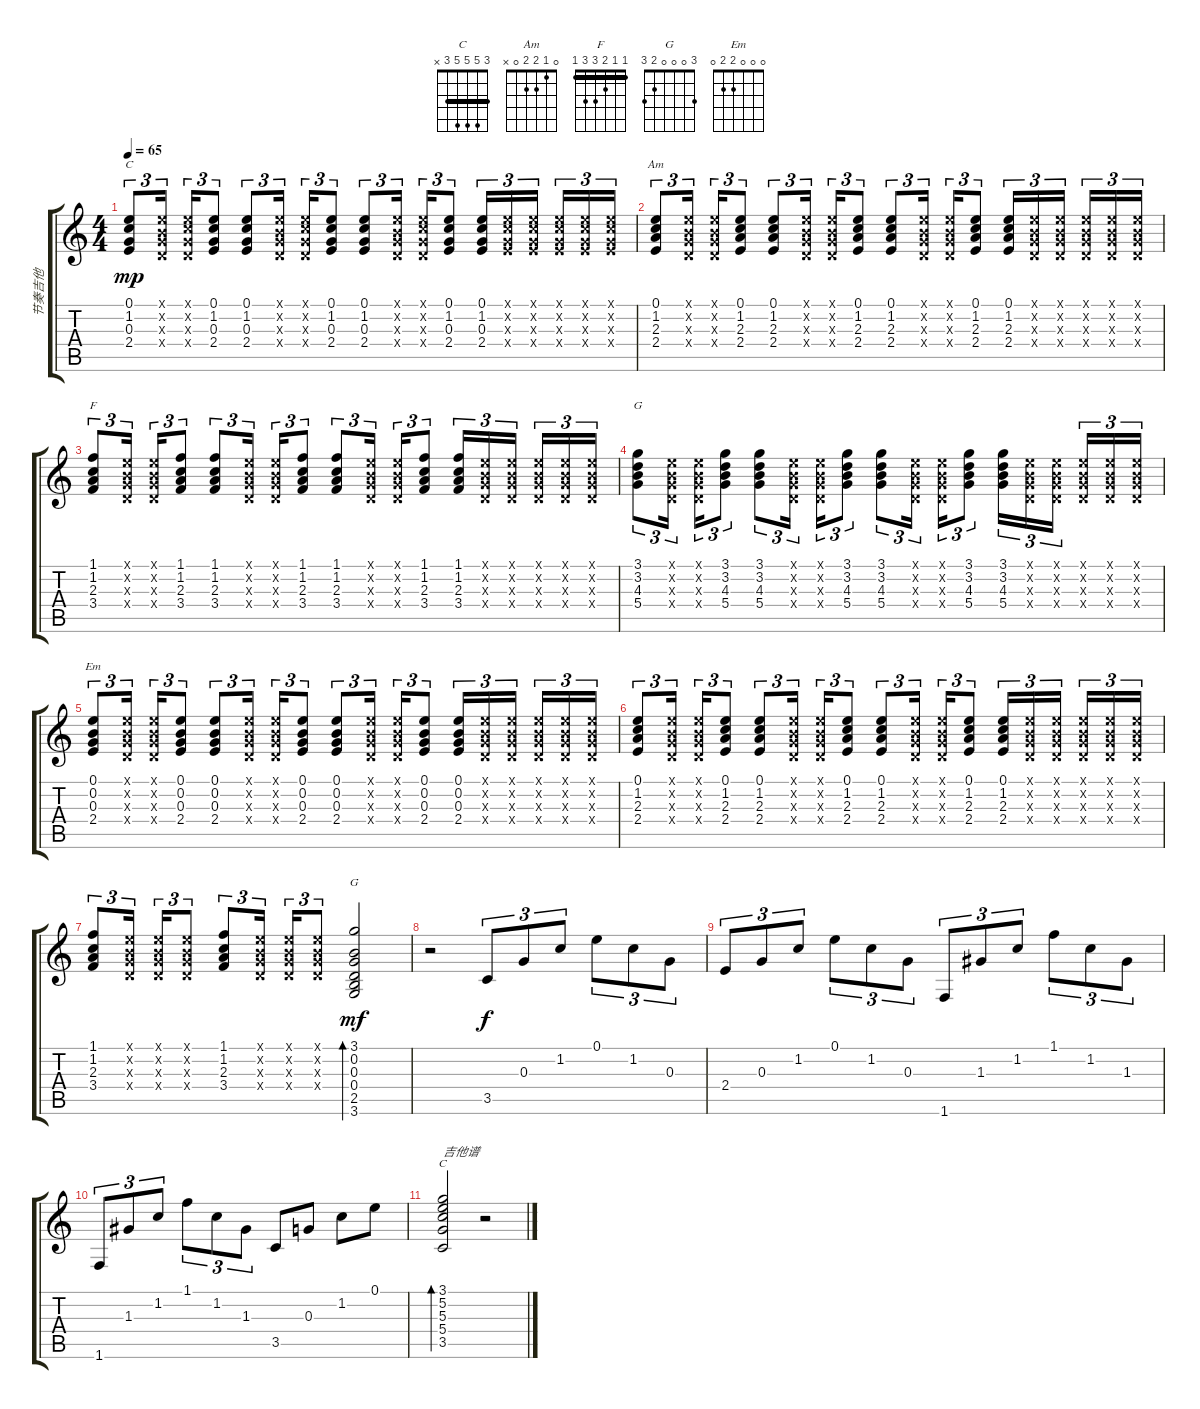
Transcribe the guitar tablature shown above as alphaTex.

\track ("节奏吉他" "节奏吉他") {instrument acousticguitarsteel}
\staff {score tabs}
\tuning (E4 B3 G3 D3 A2 E2) {hide}
\chord ("C" 0 1 0 2 3 x)
\chord ("Am" 0 1 2 2 0 x)
\chord ("F" 1 1 2 3 3 1) {barre 1}
\chord ("G" 3 3 4 5 5 3) {barre 3}
\chord ("Em" 0 0 0 2 2 0)
\chord ("G" 3 0 0 0 2 3)
\chord ("C" 3 5 5 5 3 x) {barre 3}
\ts (4 4)
\tempo 65
\clef g2
\ks c
(0.1 1.2 0.3 2.4).8{tu (3 2) ch "C" dy mp} (0.1{x} 0.2{x} 0.3{x} 0.4{x}).16{tu (3 2) beam splitsecondary} (0.1{x} 1.2{x} 0.3{x} 0.4{x}).16{tu (3 2)} (0.1 1.2 0.3 2.4).8{tu (3 2)} (0.1 1.2 0.3 2.4).8{tu (3 2)} (0.1{x} 0.2{x} 0.3{x} 0.4{x}).16{tu (3 2) beam splitsecondary} (0.1{x} 1.2{x} 0.3{x} 0.4{x}).16{tu (3 2)} (0.1 1.2 0.3 2.4).8{tu (3 2)} (0.1 1.2 0.3 2.4).8{tu (3 2)} (0.1{x} 0.2{x} 0.3{x} 0.4{x}).16{tu (3 2) beam splitsecondary} (0.1{x} 1.2{x} 0.3{x} 0.4{x}).16{tu (3 2)} (0.1 1.2 0.3 2.4).8{tu (3 2)} (0.1 1.2 0.3 2.4).16{tu (3 2)} (0.1{x} 1.2{x} 0.3{x} 2.4{x}).16{tu (3 2)} (0.1{x} 1.2{x} 0.3{x} 2.4{x}).16{tu (3 2) beam splitsecondary} (0.1{x} 1.2{x} 0.3{x} 2.4{x}).16{tu (3 2)} (0.1{x} 1.2{x} 0.3{x} 2.4{x}).16{tu (3 2)} (0.1{x} 1.2{x} 0.3{x} 2.4{x}).16{tu (3 2)} |
(0.1 1.2 2.3 2.4).8{tu (3 2) ch "Am"} (0.1{x} 0.2{x} 0.3{x} 0.4{x}).16{tu (3 2) beam splitsecondary} (0.1{x} 0.2{x} 0.3{x} 0.4{x}).16{tu (3 2)} (0.1 1.2 2.3 2.4).8{tu (3 2)} (0.1 1.2 2.3 2.4).8{tu (3 2)} (0.1{x} 0.2{x} 0.3{x} 0.4{x}).16{tu (3 2) beam splitsecondary} (0.1{x} 0.2{x} 0.3{x} 0.4{x}).16{tu (3 2)} (0.1 1.2 2.3 2.4).8{tu (3 2)} (0.1 1.2 2.3 2.4).8{tu (3 2)} (0.1{x} 0.2{x} 0.3{x} 0.4{x}).16{tu (3 2) beam splitsecondary} (0.1{x} 0.2{x} 0.3{x} 0.4{x}).16{tu (3 2)} (0.1 1.2 2.3 2.4).8{tu (3 2)} (0.1 1.2 2.3 2.4).16{tu (3 2)} (0.1{x} 0.2{x} 0.3{x} 0.4{x}).16{tu (3 2)} (0.1{x} 0.2{x} 0.3{x} 0.4{x}).16{tu (3 2) beam splitsecondary} (0.1{x} 0.2{x} 0.3{x} 0.4{x}).16{tu (3 2)} (0.1{x} 0.2{x} 0.3{x} 0.4{x}).16{tu (3 2)} (0.1{x} 0.2{x} 0.3{x} 0.4{x}).16{tu (3 2)} |
(1.1 1.2 2.3 3.4).8{tu (3 2) ch "F"} (0.1{x} 0.2{x} 0.3{x} 0.4{x}).16{tu (3 2) beam splitsecondary} (0.1{x} 0.2{x} 0.3{x} 0.4{x}).16{tu (3 2)} (1.1 1.2 2.3 3.4).8{tu (3 2)} (1.1 1.2 2.3 3.4).8{tu (3 2)} (0.1{x} 0.2{x} 0.3{x} 0.4{x}).16{tu (3 2) beam splitsecondary} (0.1{x} 0.2{x} 0.3{x} 0.4{x}).16{tu (3 2)} (1.1 1.2 2.3 3.4).8{tu (3 2)} (1.1 1.2 2.3 3.4).8{tu (3 2)} (0.1{x} 0.2{x} 0.3{x} 0.4{x}).16{tu (3 2) beam splitsecondary} (0.1{x} 0.2{x} 0.3{x} 0.4{x}).16{tu (3 2)} (1.1 1.2 2.3 3.4).8{tu (3 2)} (1.1 1.2 2.3 3.4).16{tu (3 2)} (0.1{x} 0.2{x} 0.3{x} 0.4{x}).16{tu (3 2)} (0.1{x} 0.2{x} 0.3{x} 0.4{x}).16{tu (3 2) beam splitsecondary} (0.1{x} 0.2{x} 0.3{x} 0.4{x}).16{tu (3 2)} (0.1{x} 0.2{x} 0.3{x} 0.4{x}).16{tu (3 2)} (0.1{x} 0.2{x} 0.3{x} 0.4{x}).16{tu (3 2)} |
(3.1 3.2 4.3 5.4).8{tu (3 2) ch "G"} (0.1{x} 0.2{x} 0.3{x} 0.4{x}).16{tu (3 2) beam splitsecondary} (0.1{x} 0.2{x} 0.3{x} 0.4{x}).16{tu (3 2)} (3.1 3.2 4.3 5.4).8{tu (3 2)} (3.1 3.2 4.3 5.4).8{tu (3 2)} (0.1{x} 0.2{x} 0.3{x} 0.4{x}).16{tu (3 2) beam splitsecondary} (0.1{x} 0.2{x} 0.3{x} 0.4{x}).16{tu (3 2)} (3.1 3.2 4.3 5.4).8{tu (3 2)} (3.1 3.2 4.3 5.4).8{tu (3 2)} (0.1{x} 0.2{x} 0.3{x} 0.4{x}).16{tu (3 2) beam splitsecondary} (0.1{x} 0.2{x} 0.3{x} 0.4{x}).16{tu (3 2)} (3.1 3.2 4.3 5.4).8{tu (3 2)} (3.1 3.2 4.3 5.4).16{tu (3 2)} (0.1{x} 0.2{x} 0.3{x} 0.4{x}).16{tu (3 2)} (0.1{x} 0.2{x} 0.3{x} 0.4{x}).16{tu (3 2) beam splitsecondary} (0.1{x} 0.2{x} 0.3{x} 0.4{x}).16{tu (3 2)} (0.1{x} 0.2{x} 0.3{x} 0.4{x}).16{tu (3 2)} (0.1{x} 0.2{x} 0.3{x} 0.4{x}).16{tu (3 2)} |
(0.1 0.2 0.3 2.4).8{tu (3 2) ch "Em"} (0.1{x} 0.2{x} 0.3{x} 0.4{x}).16{tu (3 2) beam splitsecondary} (0.1{x} 0.2{x} 0.3{x} 0.4{x}).16{tu (3 2)} (0.1 0.2 0.3 2.4).8{tu (3 2)} (0.1 0.2 0.3 2.4).8{tu (3 2)} (0.1{x} 0.2{x} 0.3{x} 0.4{x}).16{tu (3 2) beam splitsecondary} (0.1{x} 0.2{x} 0.3{x} 0.4{x}).16{tu (3 2)} (0.1 0.2 0.3 2.4).8{tu (3 2)} (0.1 0.2 0.3 2.4).8{tu (3 2)} (0.1{x} 0.2{x} 0.3{x} 0.4{x}).16{tu (3 2) beam splitsecondary} (0.1{x} 0.2{x} 0.3{x} 0.4{x}).16{tu (3 2)} (0.1 0.2 0.3 2.4).8{tu (3 2)} (0.1 0.2 0.3 2.4).16{tu (3 2)} (0.1{x} 0.2{x} 0.3{x} 0.4{x}).16{tu (3 2)} (0.1{x} 0.2{x} 0.3{x} 0.4{x}).16{tu (3 2) beam splitsecondary} (0.1{x} 0.2{x} 0.3{x} 0.4{x}).16{tu (3 2)} (0.1{x} 0.2{x} 0.3{x} 0.4{x}).16{tu (3 2)} (0.1{x} 0.2{x} 0.3{x} 0.4{x}).16{tu (3 2)} |
(0.1 1.2 2.3 2.4).8{tu (3 2)} (0.1{x} 0.2{x} 0.3{x} 0.4{x}).16{tu (3 2) beam splitsecondary} (0.1{x} 0.2{x} 0.3{x} 0.4{x}).16{tu (3 2)} (0.1 1.2 2.3 2.4).8{tu (3 2)} (0.1 1.2 2.3 2.4).8{tu (3 2)} (0.1{x} 0.2{x} 0.3{x} 0.4{x}).16{tu (3 2) beam splitsecondary} (0.1{x} 0.2{x} 0.3{x} 0.4{x}).16{tu (3 2)} (0.1 1.2 2.3 2.4).8{tu (3 2)} (0.1 1.2 2.3 2.4).8{tu (3 2)} (0.1{x} 0.2{x} 0.3{x} 0.4{x}).16{tu (3 2) beam splitsecondary} (0.1{x} 0.2{x} 0.3{x} 0.4{x}).16{tu (3 2)} (0.1 1.2 2.3 2.4).8{tu (3 2)} (0.1 1.2 2.3 2.4).16{tu (3 2)} (0.1{x} 0.2{x} 0.3{x} 0.4{x}).16{tu (3 2)} (0.1{x} 0.2{x} 0.3{x} 0.4{x}).16{tu (3 2) beam splitsecondary} (0.1{x} 0.2{x} 0.3{x} 0.4{x}).16{tu (3 2)} (0.1{x} 0.2{x} 0.3{x} 0.4{x}).16{tu (3 2)} (0.1{x} 0.2{x} 0.3{x} 0.4{x}).16{tu (3 2)} |
(1.1 1.2 2.3 3.4).8{tu (3 2)} (0.1{x} 0.2{x} 0.3{x} 0.4{x}).16{tu (3 2) beam splitsecondary} (0.1{x} 0.2{x} 0.3{x} 0.4{x}).16{tu (3 2)} (0.1{x} 0.2{x} 0.3{x} 0.4{x}).8{tu (3 2)} (1.1 1.2 2.3 3.4).8{tu (3 2)} (0.1{x} 0.2{x} 0.3{x} 0.4{x}).16{tu (3 2) beam splitsecondary} (0.1{x} 0.2{x} 0.3{x} 0.4{x}).16{tu (3 2)} (0.1{x} 0.2{x} 0.3{x} 0.4{x}).8{tu (3 2)} (3.1 0.2 0.3 0.4 2.5 3.6).2{bd 480 ch "G" dy mf} |
r.2 3.5.8{tu (3 2) dy f} 0.3.8{tu (3 2)} 1.2.8{tu (3 2)} 0.1.8{tu (3 2)} 1.2.8{tu (3 2)} 0.3.8{tu (3 2)} |
2.4.8{tu (3 2)} 0.3.8{tu (3 2)} 1.2.8{tu (3 2)} 0.1.8{tu (3 2)} 1.2.8{tu (3 2)} 0.3.8{tu (3 2)} 1.6.8{tu (3 2)} 1.3.8{tu (3 2)} 1.2.8{tu (3 2)} 1.1.8{tu (3 2)} 1.2.8{tu (3 2)} 1.3.8{tu (3 2)} |
1.6.8{tu (3 2)} 1.3.8{tu (3 2)} 1.2.8{tu (3 2)} 1.1.8{tu (3 2)} 1.2.8{tu (3 2)} 1.3.8{tu (3 2)} 3.5.8 0.3.8 1.2.8 0.1.8 |
(3.1 5.2 5.3 5.4 3.5).2{bd 240 ch "C" txt "吉他谱"} r.2
